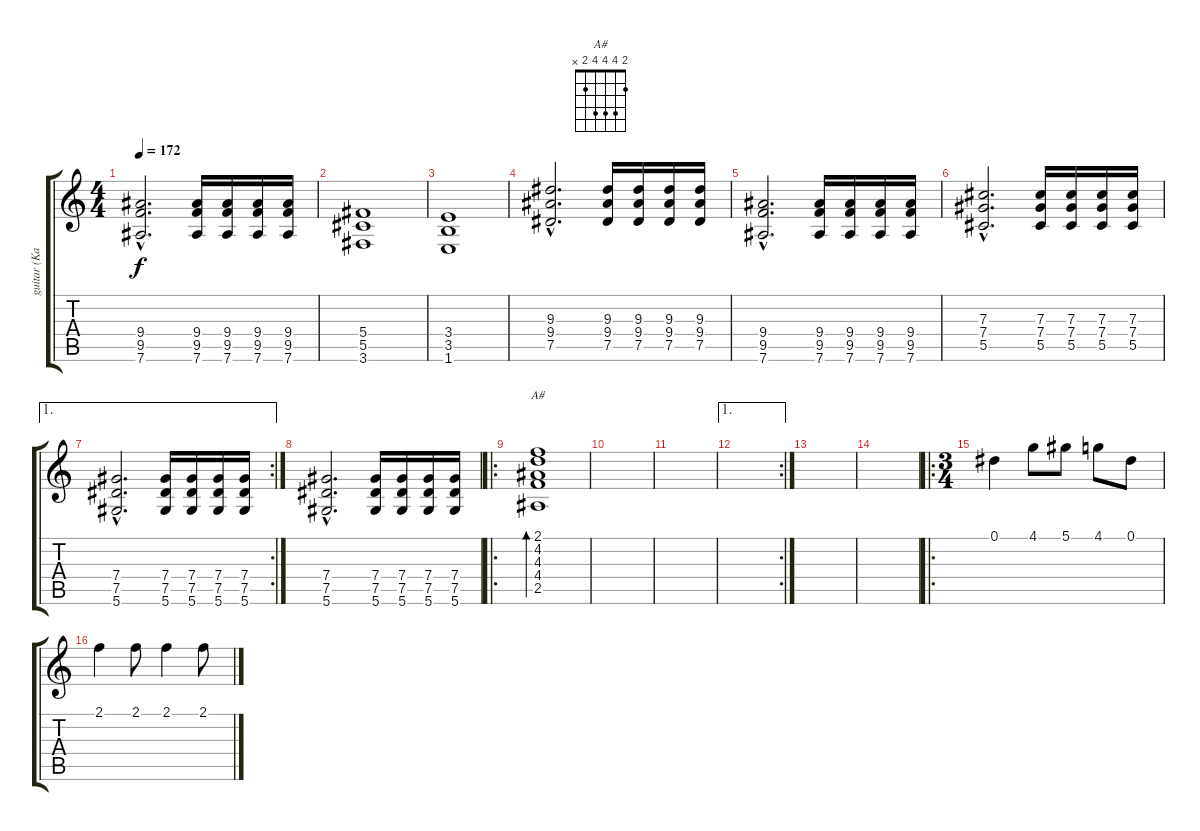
\track ("guitar (Kano)" "guitar (Ka") {instrument distortionguitar}
\staff {score tabs}
\tuning (Eb4 Bb3 Gb3 Db3 Ab2 Eb2) {hide}
\chord ("A#" 2 4 4 4 2 x)
\ts (4 4)
\tempo 172
\clef g2
\ks c
(9.4{hac} 9.5{hac} 7.6{hac}).2{d dy f} (9.4 9.5 7.6).16 (9.4 9.5 7.6).16 (9.4 9.5 7.6).16 (9.4 9.5 7.6).16 |
(5.4 5.5 3.6).1 |
(3.4 3.5 1.6).1 |
(9.3{hac} 9.4{hac} 7.5{hac}).2{d} (9.3 9.4 7.5).16 (9.3 9.4 7.5).16 (9.3 9.4 7.5).16 (9.3 9.4 7.5).16 |
(9.4{hac} 9.5{hac} 7.6{hac}).2{d} (9.4 9.5 7.6).16 (9.4 9.5 7.6).16 (9.4 9.5 7.6).16 (9.4 9.5 7.6).16 |
(7.3{hac} 7.4{hac} 5.5{hac}).2{d} (7.3 7.4 5.5).16 (7.3 7.4 5.5).16 (7.3 7.4 5.5).16 (7.3 7.4 5.5).16 |
\ae 1
\rc 2
(7.4{hac} 7.5{hac} 5.6{hac}).2{d} (7.4 7.5 5.6).16 (7.4 7.5 5.6).16 (7.4 7.5 5.6).16 (7.4 7.5 5.6).16 |
(7.4{hac} 7.5{hac} 5.6{hac}).2{d} (7.4 7.5 5.6).16 (7.4 7.5 5.6).16 (7.4 7.5 5.6).16 (7.4 7.5 5.6).16 |
\ro
(2.1 4.2 4.3 4.4 2.5).1{bd 480 ch "A#" volume 10} |
|
|
\ae 1
\rc 2
|
|
|
\ro
\ts (3 4)
0.1.4 4.1.8 5.1.8 4.1.8 0.1.8 |
2.1.4 2.1.8 2.1.4 2.1.8
